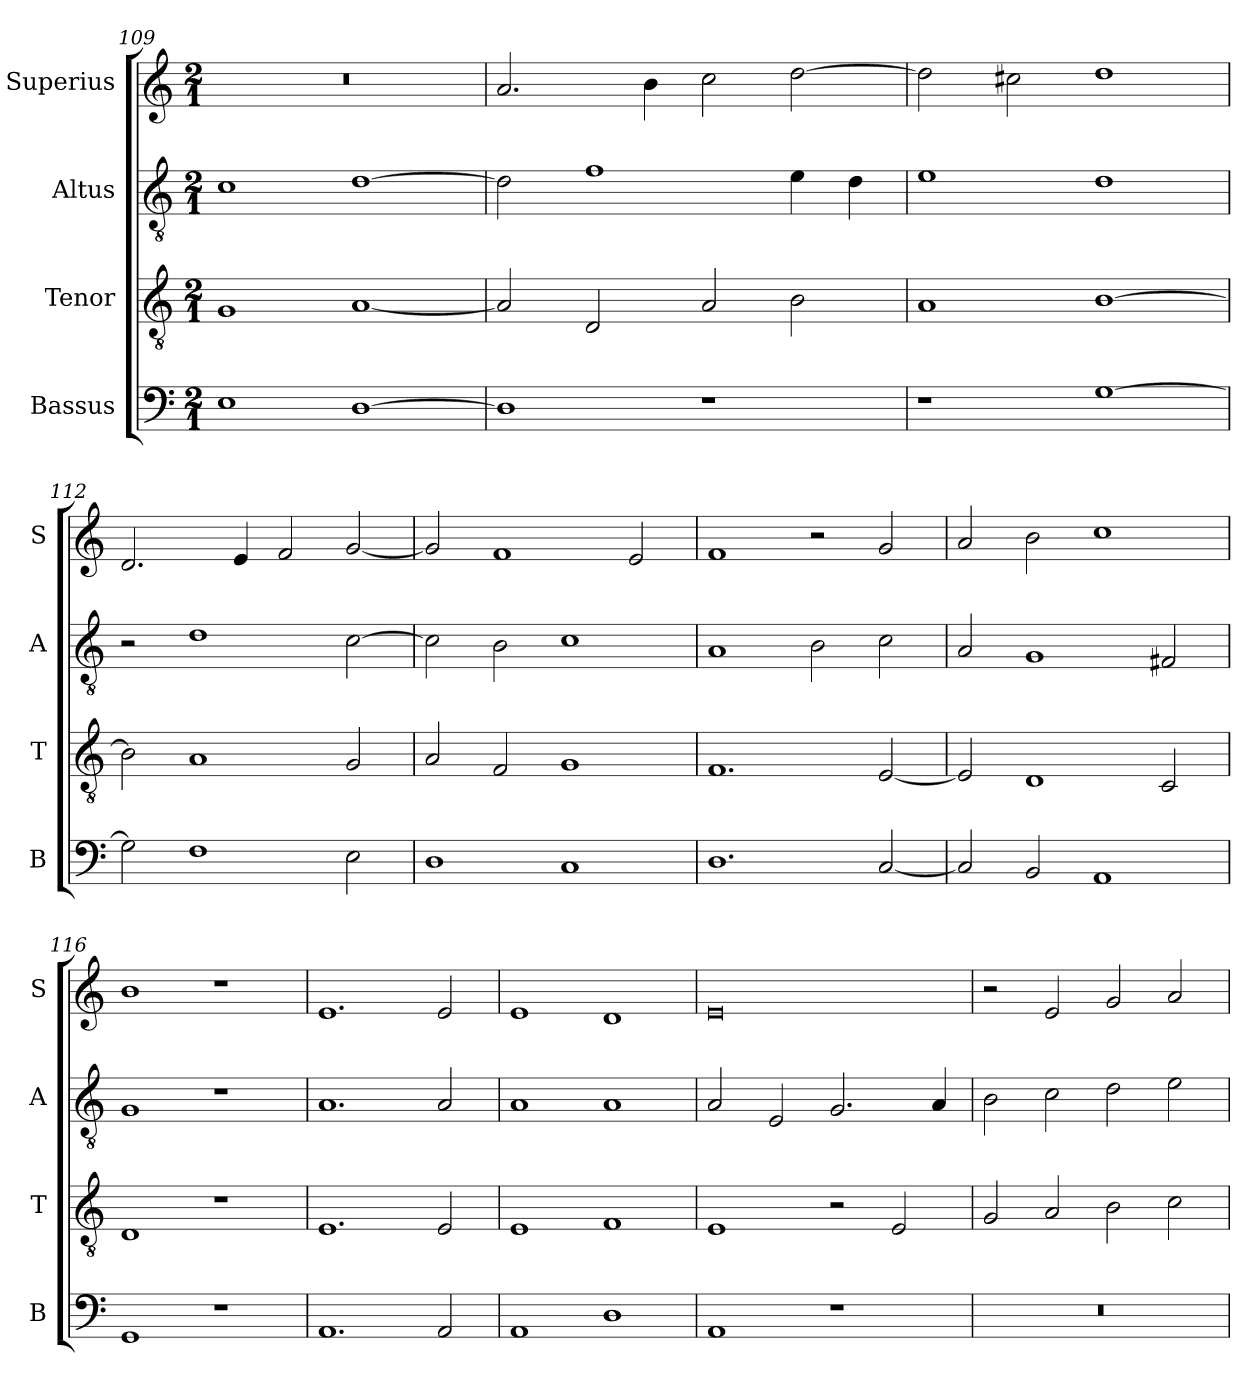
**kern	**kern	**kern	**kern
*part4	*part3	*part2	*part1
*staff4	*staff3	*staff2	*staff1
*I"Bassus	*I"Tenor	*I"Altus	*I"Superius
*I'B	*I'T	*I'A	*I'S
*clefF4	*clefGv2	*clefGv2	*clefG2
*k[]	*k[]	*k[]	*k[]
*M2/1	*M2/1	*M2/1	*M2/1
=109	=109	=109	=109
1E	1G	1c	0r
[1D	[1A	[1d	.
=110	=110	=110	=110
1D]	2A/]	2d\]	2.a/
.	2D/	1f	.
.	.	.	4b\
1r	2A/	.	2cc\
.	2B\	4e\	[2dd\
.	.	4d\	.
=111	=111	=111	=111
1r	1A	1e	2dd\]
.	.	.	2cc#X\
[1G	[1B	1d	1dd
=112	=112	=112	=112
2G\]	2B\]	2r	2.d/
1F	1A	1d	.
.	.	.	4e/
.	.	.	2f/
2E\	2G/	[2c\	[2g/
=113	=113	=113	=113
1D	2A/	2c\]	2g/]
.	2F/	2B\	1f
1C	1G	1c	.
.	.	.	2e/
=114	=114	=114	=114
1.D	1.F	1A	1f
.	.	2B\	2r
[2C/	[2E/	2c\	2g/
=115	=115	=115	=115
2C/]	2E/]	2A/	2a/
2BB/	1D	1G	2b\
1AA	.	.	1cc
.	2C/	2F#X/	.
=116	=116	=116	=116
1GG	1D	1G	1b
1r	1r	1r	1r
=117	=117	=117	=117
1.AA	1.E	1.A	1.e
2AA/	2E/	2A/	2e/
=118	=118	=118	=118
1AA	1E	1A	1e
1D	1F	1A	1d
=119	=119	=119	=119
1AA	1E	2A/	0e
.	.	2E/	.
1r	2r	2.G/	.
.	2E/	.	.
.	.	4A/	.
=120	=120	=120	=120
0r	2G/	2B\	2r
.	2A/	2c\	2e/
.	2B\	2d\	2g/
.	2c\	2e\	2a/
=	=	=	=
*-	*-	*-	*-
